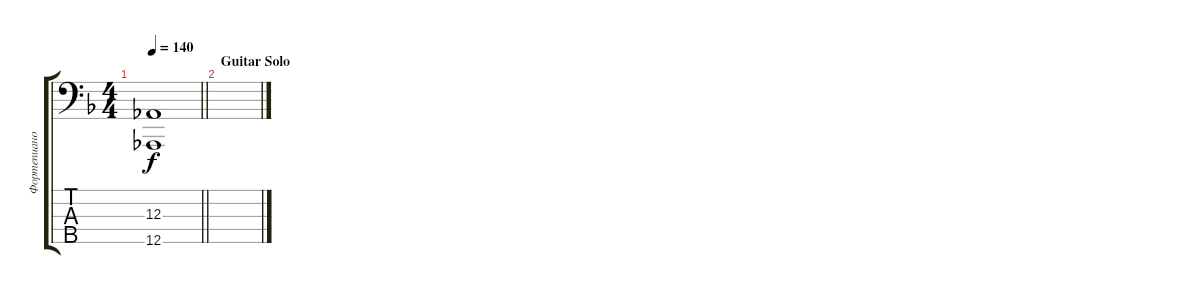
\track ("Фортепиано_бас" "Фортепиано") {instrument electricgrandpiano}
\staff {score tabs}
\tuning (Gb2 Db2 Ab1 Eb1 Ab0) {hide}
\ts (4 4)
\tempo 140
\clef f4
\barLineRight lightlight
\ks dminor
(12.3{t} 12.5{t}).1{dy f} |
\section ("" "Guitar Solo")
